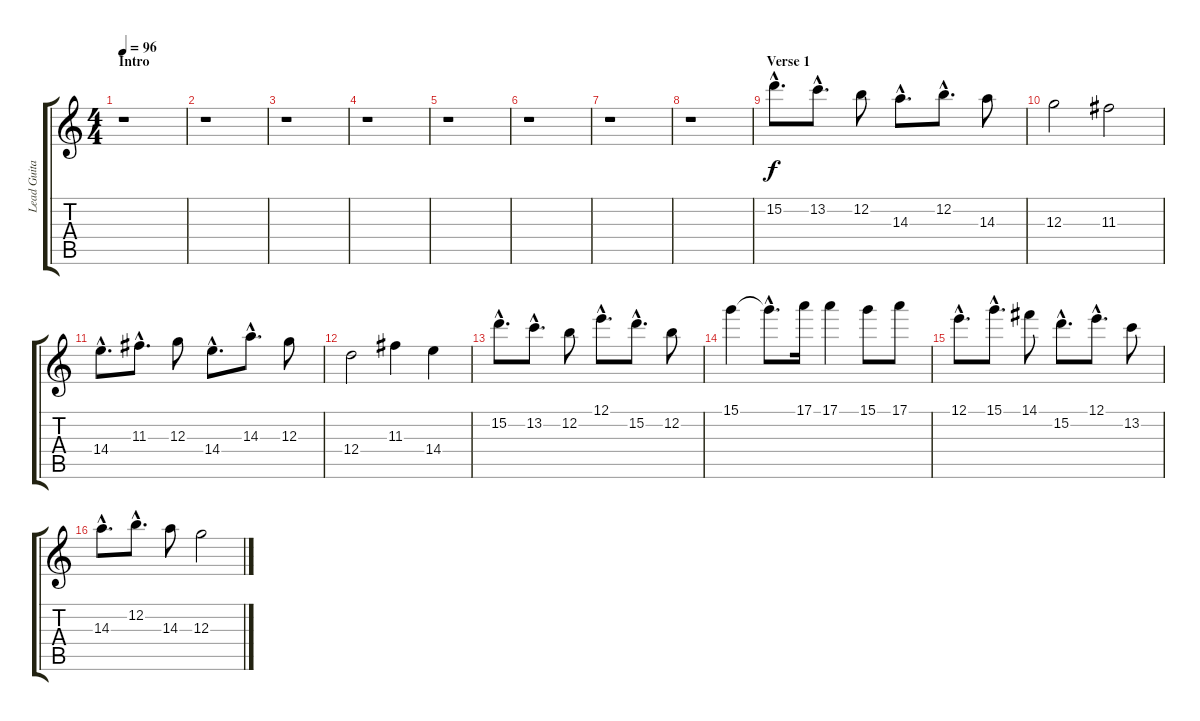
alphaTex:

\track ("Lead Guitar" "Lead Guita") {instrument acousticguitarsteel}
\staff {score tabs}
\tuning (E4 B3 G3 D3 A2 E2) {hide}
\ts (4 4)
\section ("" "Intro")
\tempo 96
\clef g2
\ks c
r.1{dy f instrument acousticguitarsteel} |
r.1 |
r.1 |
r.1 |
r.1 |
r.1 |
r.1 |
r.1 |
\section ("" "Verse 1")
15.2{hac}.8{d} 13.2{hac}.8{d} 12.2.8 14.3{hac}.8{d} 12.2{hac}.8{d} 14.3.8 |
12.3.2 11.3.2 |
14.4{hac}.8{d} 11.3{hac}.8{d} 12.3.8 14.4{hac}.8{d} 14.3{hac}.8{d} 12.3.8 |
12.4.2 11.3.4 14.4.4 |
15.2{hac}.8{d} 13.2{hac}.8{d} 12.2.8 12.1{hac}.8{d} 15.2{hac}.8{d} 12.2.8 |
15.1.4 15.1{hac t}.8{d} 17.1.16 17.1.4 15.1.8 17.1.8 |
12.1{hac}.8{d} 15.1{hac}.8{d} 14.1.8 15.2{hac}.8{d} 12.1{hac}.8{d} 13.2.8 |
14.3{hac}.8{d} 12.2{hac}.8{d} 14.3.8 12.3.2
